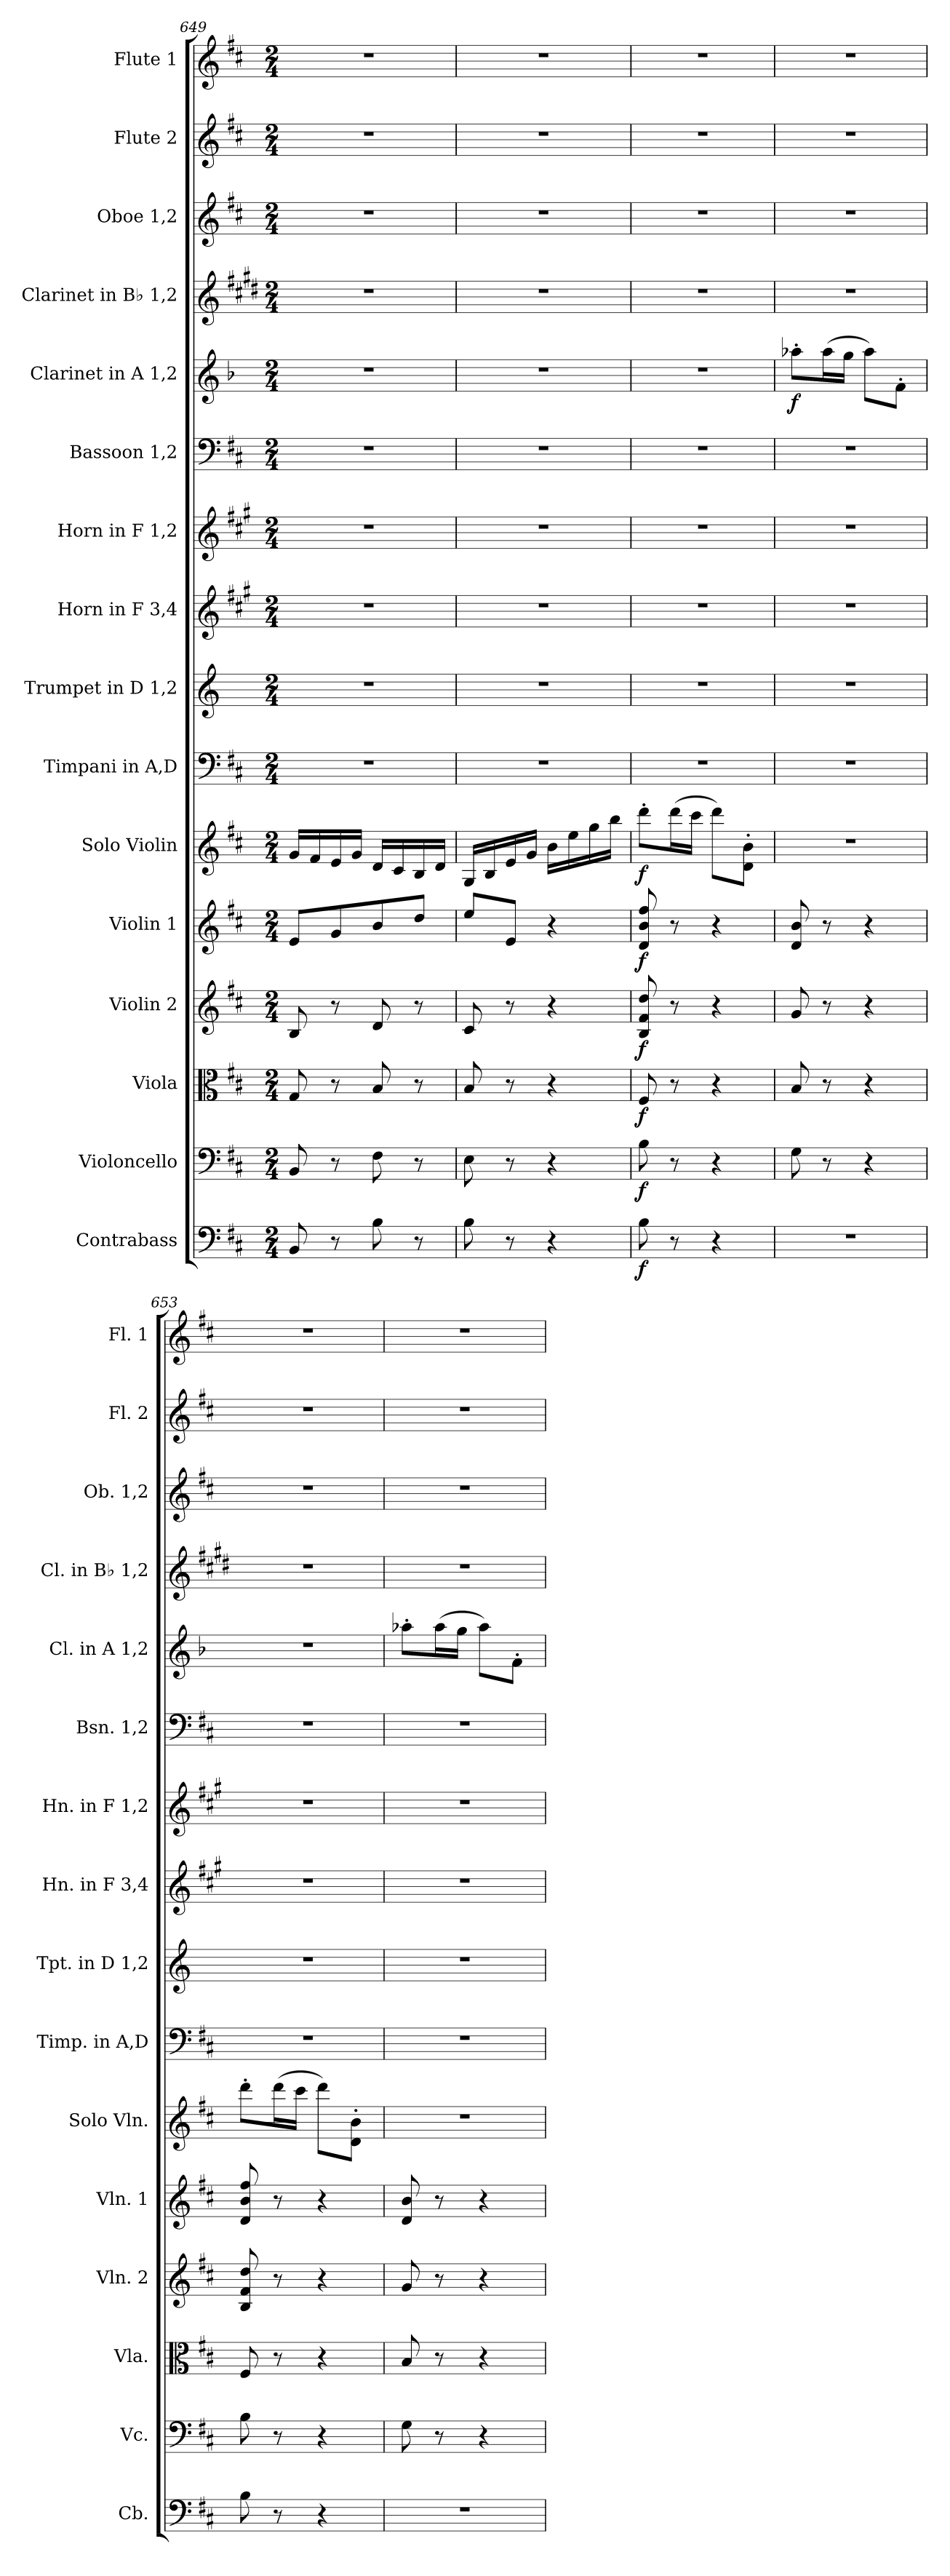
**kern	**dynam	**kern	**dynam	**kern	**dynam	**kern	**dynam	**kern	**dynam	**kern	**dynam	**kern	**kern	**kern	**kern	**kern	**kern	**dynam	**kern	**kern	**kern	**kern
*part16	*part16	*part15	*part15	*part14	*part14	*part13	*part13	*part12	*part12	*part11	*part11	*part10	*part9	*part8	*part7	*part6	*part5	*part5	*part4	*part3	*part2	*part1
*staff16	*staff16	*staff15	*staff15	*staff14	*staff14	*staff13	*staff13	*staff12	*staff12	*staff11	*staff11	*staff10	*staff9	*staff8	*staff7	*staff6	*staff5	*staff5	*staff4	*staff3	*staff2	*staff1
*I"Contrabass	*	*I"Violoncello	*	*I"Viola	*	*I"Violin 2	*	*I"Violin 1	*	*I"Solo Violin	*	*I"Timpani in A,D	*I"Trumpet in D 1,2	*I"Horn in F 3,4	*I"Horn in F 1,2	*I"Bassoon 1,2	*I"Clarinet in A 1,2	*	*I"Clarinet in B♭ 1,2	*I"Oboe 1,2	*I"Flute 2	*I"Flute 1
*I'Cb.	*	*I'Vc.	*	*I'Vla.	*	*I'Vln. 2	*	*I'Vln. 1	*	*I'Solo Vln.	*	*I'Timp. in A,D	*I'Tpt. in D 1,2	*I'Hn. in F 3,4	*I'Hn. in F 1,2	*I'Bsn. 1,2	*I'Cl. in A 1,2	*	*I'Cl. in B♭ 1,2	*I'Ob. 1,2	*I'Fl. 2	*I'Fl. 1
*clefF4	*	*clefF4	*	*clefC3	*	*clefG2	*	*clefG2	*	*clefG2	*	*clefF4	*clefG2	*clefG2	*clefG2	*clefF4	*clefG2	*	*clefG2	*clefG2	*clefG2	*clefG2
*ITrd7c12	*	*	*	*	*	*	*	*	*	*	*	*	*ITrd-1c-2	*ITrd4c7	*ITrd4c7	*	*ITrd2c3	*	*ITrd1c2	*	*	*
*k[f#c#]	*	*k[f#c#]	*	*k[f#c#]	*	*k[f#c#]	*	*k[f#c#]	*	*k[f#c#]	*	*k[f#c#]	*k[f#c#]	*k[f#c#]	*k[f#c#]	*k[f#c#]	*k[f#c#]	*	*k[f#c#]	*k[f#c#]	*k[f#c#]	*k[f#c#]
*M2/4	*	*M2/4	*	*M2/4	*	*M2/4	*	*M2/4	*	*M2/4	*	*M2/4	*M2/4	*M2/4	*M2/4	*M2/4	*M2/4	*	*M2/4	*M2/4	*M2/4	*M2/4
=649	=649	=649	=649	=649	=649	=649	=649	=649	=649	=649	=649	=649	=649	=649	=649	=649	=649	=649	=649	=649	=649	=649
8BBB/	.	8BB/	.	8G/	.	8B/	.	8e/L	.	16g/LL	.	2r	2r	2r	2r	2r	2r	.	2r	2r	2r	2r
.	.	.	.	.	.	.	.	.	.	16f#/	.	.	.	.	.	.	.	.	.	.	.	.
8r	.	8r	.	8r	.	8r	.	8g/	.	16e/	.	.	.	.	.	.	.	.	.	.	.	.
.	.	.	.	.	.	.	.	.	.	16g/JJ	.	.	.	.	.	.	.	.	.	.	.	.
8BB\	.	8F#\	.	8B/	.	8d/	.	8b/	.	16d/LL	.	.	.	.	.	.	.	.	.	.	.	.
.	.	.	.	.	.	.	.	.	.	16c#/	.	.	.	.	.	.	.	.	.	.	.	.
8r	.	8r	.	8r	.	8r	.	8dd/J	.	16B/	.	.	.	.	.	.	.	.	.	.	.	.
.	.	.	.	.	.	.	.	.	.	16d/JJ	.	.	.	.	.	.	.	.	.	.	.	.
=650	=650	=650	=650	=650	=650	=650	=650	=650	=650	=650	=650	=650	=650	=650	=650	=650	=650	=650	=650	=650	=650	=650
8BB\	.	8E\	.	8B/	.	8c#/	.	8ee/L	.	16G/LL	.	2r	2r	2r	2r	2r	2r	.	2r	2r	2r	2r
.	.	.	.	.	.	.	.	.	.	16B/	.	.	.	.	.	.	.	.	.	.	.	.
8r	.	8r	.	8r	.	8r	.	8e/J	.	16e/	.	.	.	.	.	.	.	.	.	.	.	.
.	.	.	.	.	.	.	.	.	.	16g/JJ	.	.	.	.	.	.	.	.	.	.	.	.
4r	.	4r	.	4r	.	4r	.	4r	.	16b\LL	.	.	.	.	.	.	.	.	.	.	.	.
.	.	.	.	.	.	.	.	.	.	16ee\	.	.	.	.	.	.	.	.	.	.	.	.
.	.	.	.	.	.	.	.	.	.	16gg\	.	.	.	.	.	.	.	.	.	.	.	.
.	.	.	.	.	.	.	.	.	.	16bb\JJ	.	.	.	.	.	.	.	.	.	.	.	.
=651	=651	=651	=651	=651	=651	=651	=651	=651	=651	=651	=651	=651	=651	=651	=651	=651	=651	=651	=651	=651	=651	=651
!	!LO:DY:b	!	!LO:DY:b	!	!LO:DY:b	!	!LO:DY:b	!	!LO:DY:b	!	!LO:DY:b	!	!	!	!	!	!	!	!	!	!	!
8BB\	f	8B\	f	8F#/	f	8B/ 8f#/ 8dd/	f	8d/ 8b/ 8ff#/	f	8ddd'\L	f	2r	2r	2r	2r	2r	2r	.	2r	2r	2r	2r
8r	.	8r	.	8r	.	8r	.	8r	.	(>16ddd\L	.	.	.	.	.	.	.	.	.	.	.	.
.	.	.	.	.	.	.	.	.	.	16ccc#\JJ	.	.	.	.	.	.	.	.	.	.	.	.
4r	.	4r	.	4r	.	4r	.	4r	.	8ddd\L)	.	.	.	.	.	.	.	.	.	.	.	.
.	.	.	.	.	.	.	.	.	.	8d\' 8b\'J	.	.	.	.	.	.	.	.	.	.	.	.
=652	=652	=652	=652	=652	=652	=652	=652	=652	=652	=652	=652	=652	=652	=652	=652	=652	=652	=652	=652	=652	=652	=652
!	!	!	!	!	!	!	!	!	!	!	!	!	!	!	!	!	!	!LO:DY:b	!	!	!	!
2r	.	8G\	.	8B/	.	8g/	.	8d/ 8b/	.	2r	.	2r	2r	2r	2r	2r	8ffn'\L	f	2r	2r	2r	2r
.	.	8r	.	8r	.	8r	.	8r	.	.	.	.	.	.	.	.	(>16ff\L	.	.	.	.	.
.	.	.	.	.	.	.	.	.	.	.	.	.	.	.	.	.	16ee\JJ	.	.	.	.	.
.	.	4r	.	4r	.	4r	.	4r	.	.	.	.	.	.	.	.	8ff\L)	.	.	.	.	.
.	.	.	.	.	.	.	.	.	.	.	.	.	.	.	.	.	8d'\J	.	.	.	.	.
!!LO:LB:g=z
=653	=653	=653	=653	=653	=653	=653	=653	=653	=653	=653	=653	=653	=653	=653	=653	=653	=653	=653	=653	=653	=653	=653
8BB\	.	8B\	.	8F#/	.	8B/ 8f#/ 8dd/	.	8d/ 8b/ 8ff#/	.	8ddd'\L	.	2r	2r	2r	2r	2r	2r	.	2r	2r	2r	2r
8r	.	8r	.	8r	.	8r	.	8r	.	(>16ddd\L	.	.	.	.	.	.	.	.	.	.	.	.
.	.	.	.	.	.	.	.	.	.	16ccc#\JJ	.	.	.	.	.	.	.	.	.	.	.	.
4r	.	4r	.	4r	.	4r	.	4r	.	8ddd\L)	.	.	.	.	.	.	.	.	.	.	.	.
.	.	.	.	.	.	.	.	.	.	8d\' 8b\'J	.	.	.	.	.	.	.	.	.	.	.	.
=654	=654	=654	=654	=654	=654	=654	=654	=654	=654	=654	=654	=654	=654	=654	=654	=654	=654	=654	=654	=654	=654	=654
2r	.	8G\	.	8B/	.	8g/	.	8d/ 8b/	.	2r	.	2r	2r	2r	2r	2r	8ffn'\L	.	2r	2r	2r	2r
.	.	8r	.	8r	.	8r	.	8r	.	.	.	.	.	.	.	.	(>16ff\L	.	.	.	.	.
.	.	.	.	.	.	.	.	.	.	.	.	.	.	.	.	.	16ee\JJ	.	.	.	.	.
.	.	4r	.	4r	.	4r	.	4r	.	.	.	.	.	.	.	.	8ff\L)	.	.	.	.	.
.	.	.	.	.	.	.	.	.	.	.	.	.	.	.	.	.	8d'\J	.	.	.	.	.
=	=	=	=	=	=	=	=	=	=	=	=	=	=	=	=	=	=	=	=	=	=	=
*-	*-	*-	*-	*-	*-	*-	*-	*-	*-	*-	*-	*-	*-	*-	*-	*-	*-	*-	*-	*-	*-	*-
